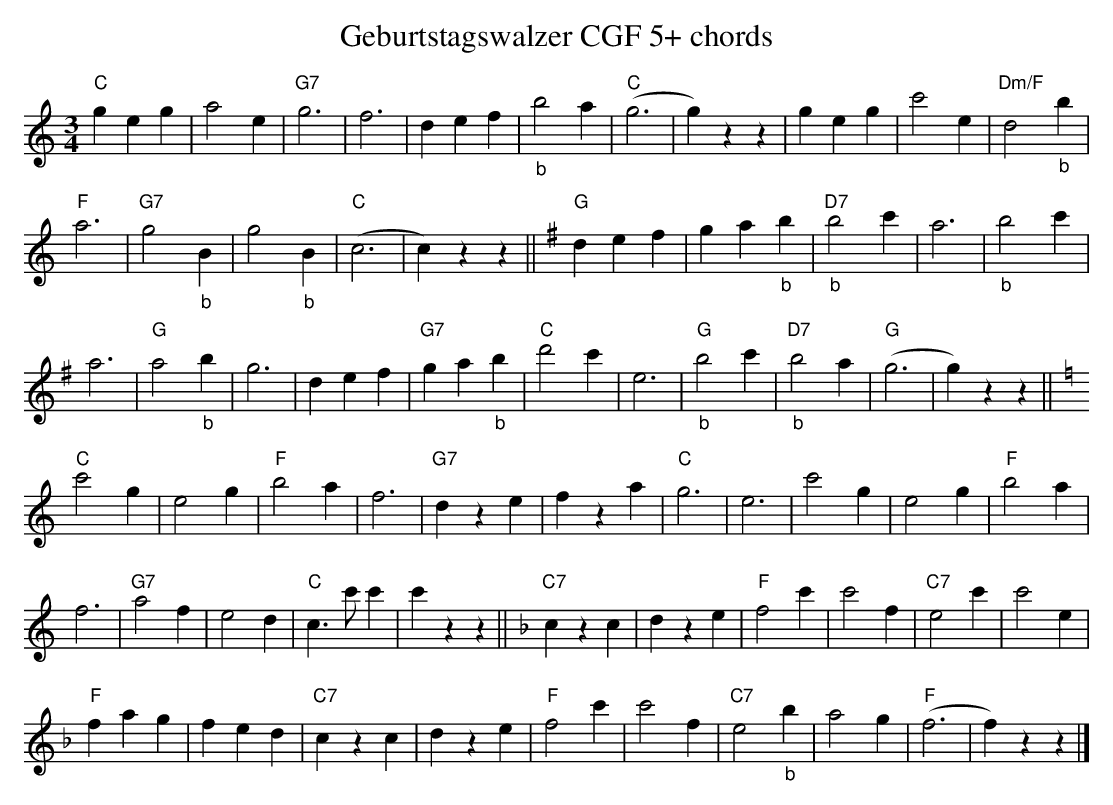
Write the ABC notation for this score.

X:1
T:Geburtstagswalzer CGF 5+ chords
M:3/4
L:1/4
K:Cmaj%%MIDI gchordon
"C"geg | a2e | "G7"g3 | f3 | def | "_b"b2a | "C"(g3 | g)zz | geg | c'2e | "Dm/F"d2"_b"b |
"F"a3 | "G7"g2"_b"B | g2"_b"B | "C"(c3 | c)zz || [K:Gmaj] "G"def | ga"_b"b | "D7""_b"b2c' | a3 | "_b"b2c' |
a3 | "G"a2"_b"b | g3 | def | "G7"ga"_b"b | "C"d'2c' | e3 | "G""_b"b2c' | "D7""_b"b2a | "G"(g3 | g)zz || [K:Cmaj]
"C"c'2g | e2g | "F"b2a | f3 | "G7"dze | fza | "C"g3 | e3 | c'2g | e2g | "F"b2a |
f3 | "G7"a2f | e2d | "C"c>c'c' | c'zz || [K:Fmaj] "C7"czc | dze | "F"f2c' | c'2f | "C7"e2c' | c'2e |
"F"fag | fed | "C7"czc | dze | "F"f2c' | c'2f | "C7"e2"_b"b | a2g | "F"(f3 | f)zz |]
